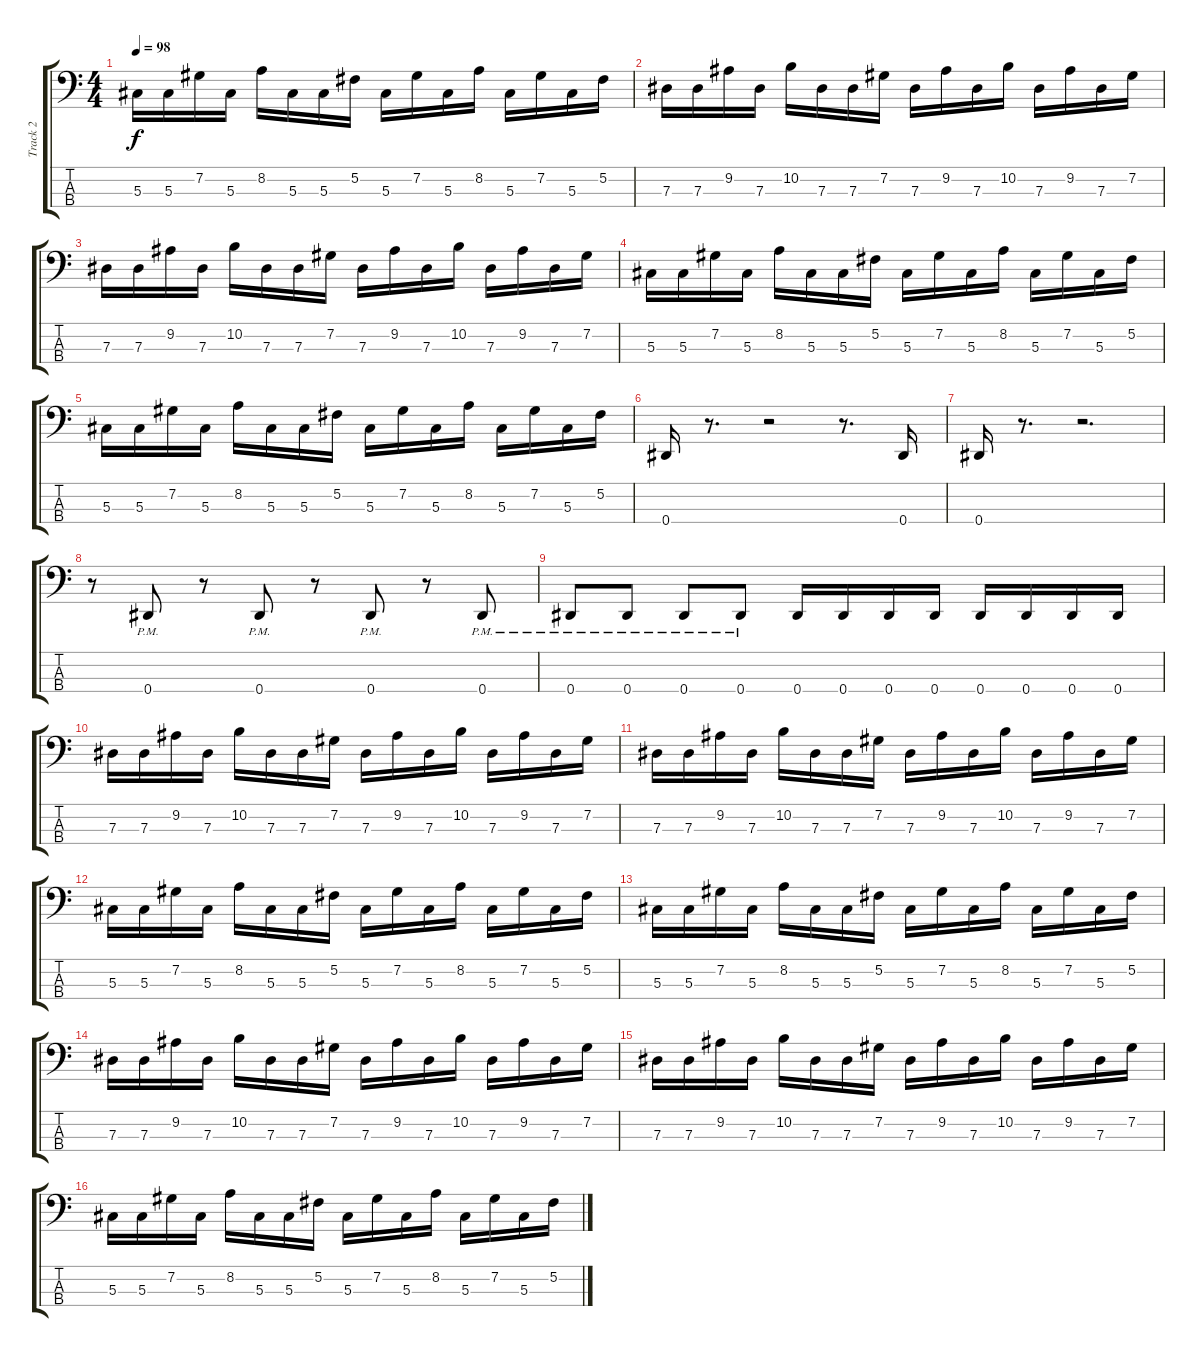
\track ("Track 2" "Track 2") {instrument electricbasspick}
\staff {score tabs}
\tuning (Gb2 Db2 Ab1 Eb1) {hide}
\ts (4 4)
\tempo 98
\clef f4
\ks c
5.3.16{dy f} 5.3.16 7.2.16 5.3.16 8.2.16 5.3.16 5.3.16 5.2.16 5.3.16 7.2.16 5.3.16 8.2.16 5.3.16 7.2.16 5.3.16 5.2.16 |
7.3.16 7.3.16 9.2.16 7.3.16 10.2.16 7.3.16 7.3.16 7.2.16 7.3.16 9.2.16 7.3.16 10.2.16 7.3.16 9.2.16 7.3.16 7.2.16 |
7.3.16 7.3.16 9.2.16 7.3.16 10.2.16 7.3.16 7.3.16 7.2.16 7.3.16 9.2.16 7.3.16 10.2.16 7.3.16 9.2.16 7.3.16 7.2.16 |
5.3.16 5.3.16 7.2.16 5.3.16 8.2.16 5.3.16 5.3.16 5.2.16 5.3.16 7.2.16 5.3.16 8.2.16 5.3.16 7.2.16 5.3.16 5.2.16 |
5.3.16 5.3.16 7.2.16 5.3.16 8.2.16 5.3.16 5.3.16 5.2.16 5.3.16 7.2.16 5.3.16 8.2.16 5.3.16 7.2.16 5.3.16 5.2.16 |
0.4.16 r.8{d} r.2 r.8{d} 0.4.16 |
0.4.16 r.8{d} r.2{d} |
r.8 0.4{pm}.8 r.8 0.4{pm}.8 r.8 0.4{pm}.8 r.8 0.4{pm}.8 |
0.4{pm}.8 0.4{pm}.8 0.4{pm}.8 0.4{pm}.8 0.4.16 0.4.16 0.4.16 0.4.16 0.4.16 0.4.16 0.4.16 0.4.16 |
7.3.16 7.3.16 9.2.16 7.3.16 10.2.16 7.3.16 7.3.16 7.2.16 7.3.16 9.2.16 7.3.16 10.2.16 7.3.16 9.2.16 7.3.16 7.2.16 |
7.3.16 7.3.16 9.2.16 7.3.16 10.2.16 7.3.16 7.3.16 7.2.16 7.3.16 9.2.16 7.3.16 10.2.16 7.3.16 9.2.16 7.3.16 7.2.16 |
5.3.16 5.3.16 7.2.16 5.3.16 8.2.16 5.3.16 5.3.16 5.2.16 5.3.16 7.2.16 5.3.16 8.2.16 5.3.16 7.2.16 5.3.16 5.2.16 |
5.3.16 5.3.16 7.2.16 5.3.16 8.2.16 5.3.16 5.3.16 5.2.16 5.3.16 7.2.16 5.3.16 8.2.16 5.3.16 7.2.16 5.3.16 5.2.16 |
7.3.16 7.3.16 9.2.16 7.3.16 10.2.16 7.3.16 7.3.16 7.2.16 7.3.16 9.2.16 7.3.16 10.2.16 7.3.16 9.2.16 7.3.16 7.2.16 |
7.3.16 7.3.16 9.2.16 7.3.16 10.2.16 7.3.16 7.3.16 7.2.16 7.3.16 9.2.16 7.3.16 10.2.16 7.3.16 9.2.16 7.3.16 7.2.16 |
5.3.16 5.3.16 7.2.16 5.3.16 8.2.16 5.3.16 5.3.16 5.2.16 5.3.16 7.2.16 5.3.16 8.2.16 5.3.16 7.2.16 5.3.16 5.2.16
